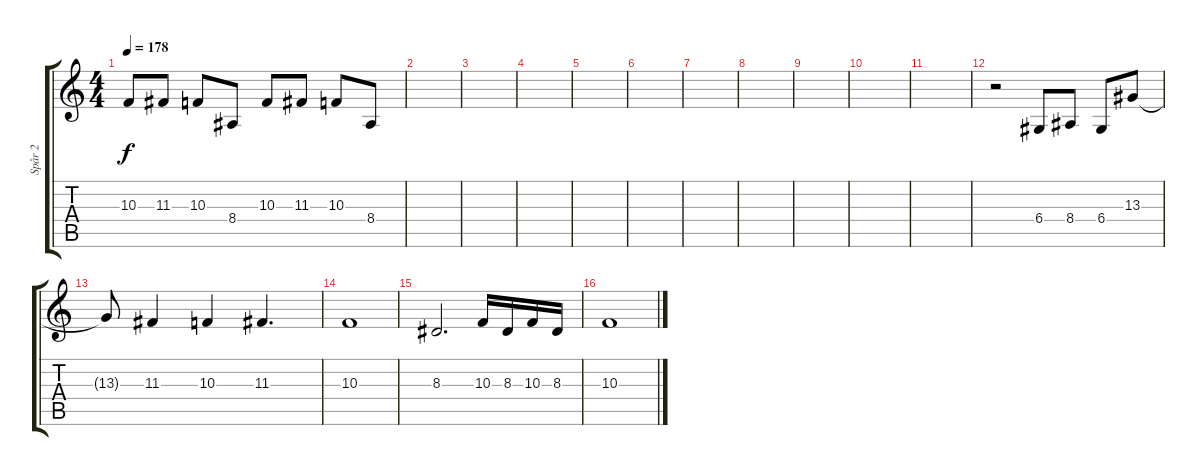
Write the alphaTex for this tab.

\track ("Spår 2" "Spår 2") {instrument lead2sawtooth}
\staff {score tabs}
\tuning (E4 B3 G3 D3 A2 D2) {hide}
\ts (4 4)
\tempo 178
\clef g2
\ks c
10.3.8{dy f} 11.3.8 10.3.8 8.4.8 10.3.8 11.3.8 10.3.8 8.4.8 |
|
|
|
|
|
|
|
|
|
|
r.2 6.4.8 8.4.8 6.4.8 13.3.8 |
13.3{t}.8 11.3.4 10.3.4 11.3.4{d} |
10.3.1 |
8.3.2{d} 10.3.16 8.3.16 10.3.16 8.3.16 |
10.3.1
